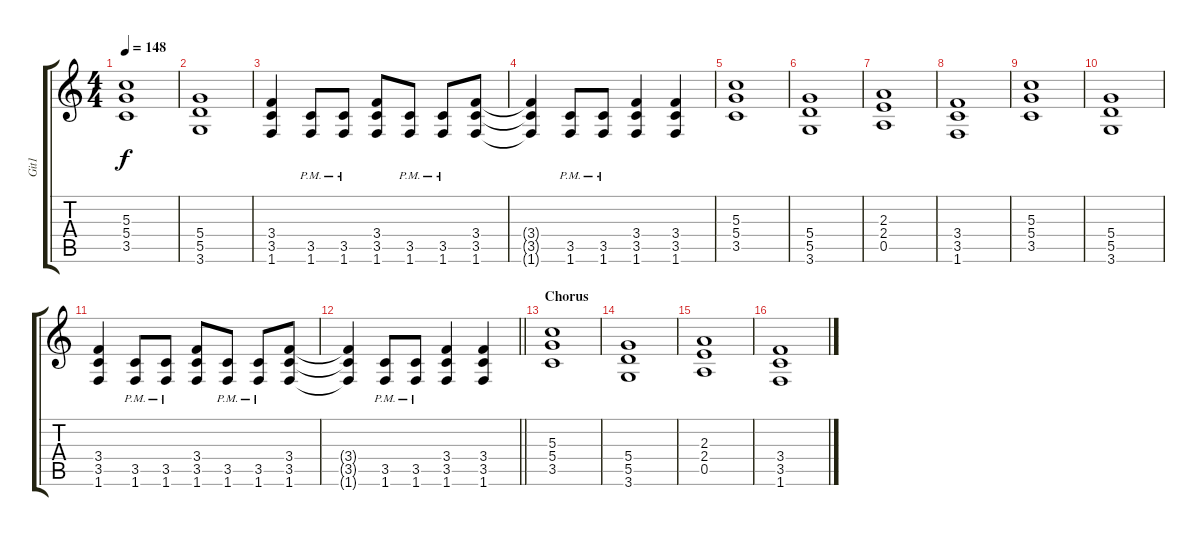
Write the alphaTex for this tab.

\track ("Git1" "Git1") {instrument distortionguitar}
\staff {score tabs}
\tuning (E4 B3 G3 D3 A2 E2) {hide}
\ts (4 4)
\tempo 148
\clef g2
\ks c
(5.3 5.4 3.5).1{dy f} |
(5.4 5.5 3.6).1 |
(3.4 3.5 1.6).4 (3.5{pm} 1.6{pm}).8 (3.5{pm} 1.6{pm}).8 (3.4 3.5 1.6).8 (3.5{pm} 1.6{pm}).8 (3.5{pm} 1.6{pm}).8 (3.4 3.5 1.6).8 |
(3.4{t} 3.5{t} 1.6{t}).4 (3.5{pm} 1.6{pm}).8 (3.5{pm} 1.6{pm}).8 (3.4 3.5 1.6).4 (3.4 3.5 1.6).4 |
(5.3 5.4 3.5).1 |
(5.4 5.5 3.6).1 |
(2.3 2.4 0.5).1 |
(3.4 3.5 1.6).1 |
(5.3 5.4 3.5).1 |
(5.4 5.5 3.6).1 |
(3.4 3.5 1.6).4 (3.5{pm} 1.6{pm}).8 (3.5{pm} 1.6{pm}).8 (3.4 3.5 1.6).8 (3.5{pm} 1.6{pm}).8 (3.5{pm} 1.6{pm}).8 (3.4 3.5 1.6).8 |
\barLineRight lightlight
(3.4{t} 3.5{t} 1.6{t}).4 (3.5{pm} 1.6{pm}).8 (3.5{pm} 1.6{pm}).8 (3.4 3.5 1.6).4 (3.4 3.5 1.6).4 |
\section ("" "Chorus")
(5.3 5.4 3.5).1 |
(5.4 5.5 3.6).1 |
(2.3 2.4 0.5).1 |
(3.4 3.5 1.6).1
